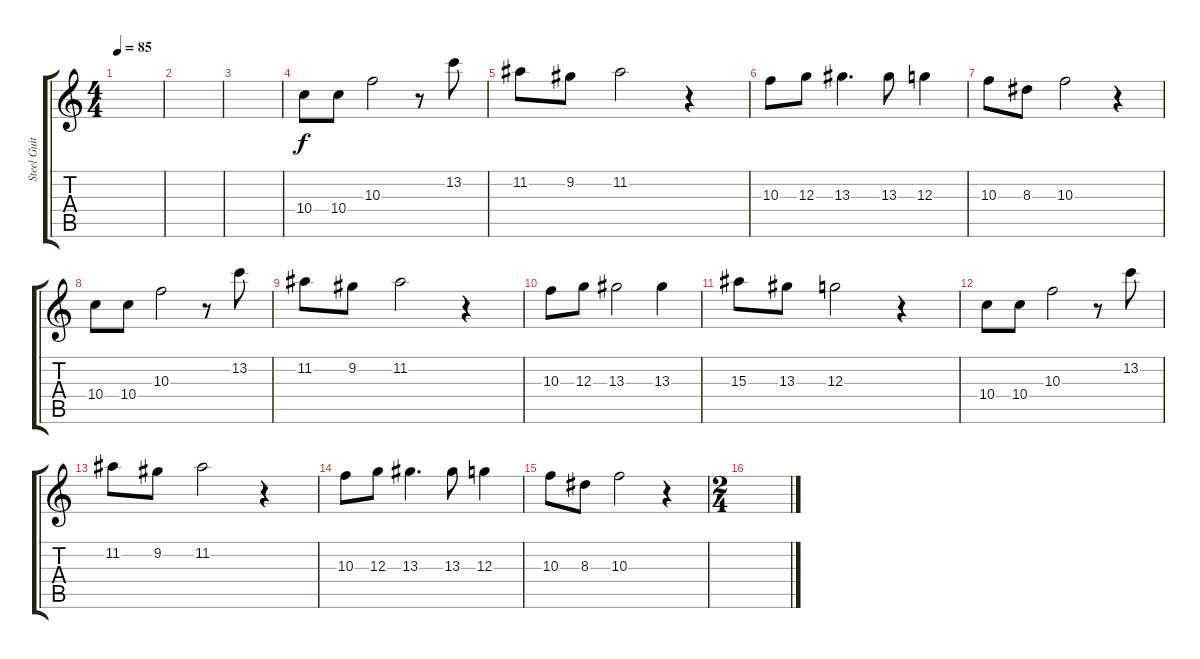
\track ("Steel Guitar" "Steel Guit") {instrument acousticguitarsteel}
\staff {score tabs}
\tuning (E4 B3 G3 D3 A2 E2) {hide}
\ts (4 4)
\tempo 85
\clef g2
\ks c
|
|
|
10.4.8 10.4.8 10.3.2 r.8 13.2.8 |
11.2.8 9.2.8 11.2.2 r.4 |
10.3.8 12.3.8 13.3.4{d} 13.3.8 12.3.4 |
10.3.8 8.3.8 10.3.2 r.4 |
10.4.8 10.4.8 10.3.2 r.8 13.2.8 |
11.2.8 9.2.8 11.2.2 r.4 |
10.3.8 12.3.8 13.3.2 13.3.4 |
15.3.8 13.3.8 12.3.2 r.4 |
10.4.8 10.4.8 10.3.2 r.8 13.2.8 |
11.2.8 9.2.8 11.2.2 r.4 |
10.3.8 12.3.8 13.3.4{d} 13.3.8 12.3.4 |
10.3.8 8.3.8 10.3.2 r.4 |
\ts (2 4)
